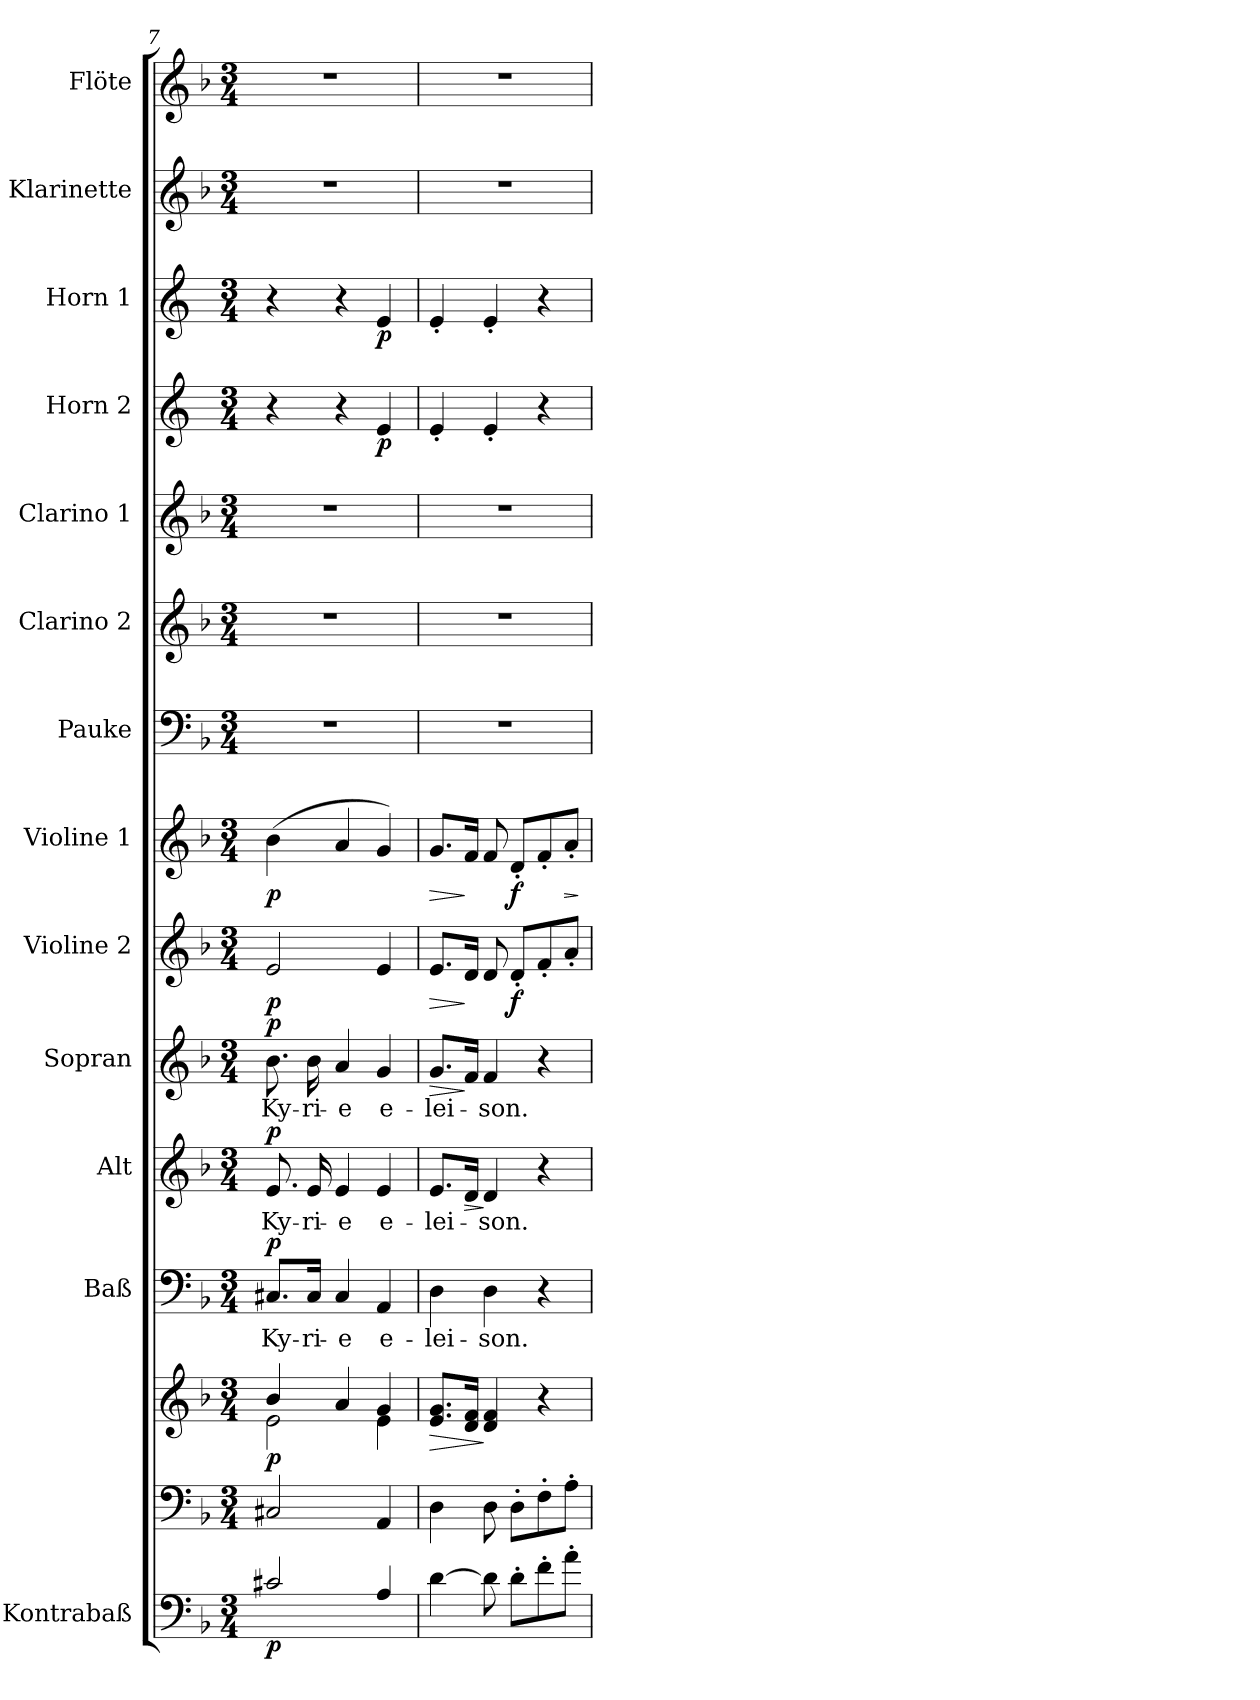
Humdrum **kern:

**kern	**dynam	**kern	**kern	**dynam	**kern	**text	**dynam	**kern	**text	**dynam	**kern	**text	**dynam	**kern	**dynam	**kern	**dynam	**kern	**kern	**kern	**kern	**dynam	**kern	**dynam	**kern	**kern
*part14	*part14	*part13	*part13	*part13	*part12	*part12	*part12	*part11	*part11	*part11	*part10	*part10	*part10	*part9	*part9	*part8	*part8	*part7	*part6	*part5	*part4	*part4	*part3	*part3	*part2	*part1
*staff15	*staff15	*staff14	*staff13	*staff13/14	*staff12	*staff12	*staff12	*staff11	*staff11	*staff11	*staff10	*staff10	*staff10	*staff9	*staff9	*staff8	*staff8	*staff7	*staff6	*staff5	*staff4	*staff4	*staff3	*staff3	*staff2	*staff1
*I"Kontrabaß	*	*	*	*	*I"Baß	*	*	*I"Alt	*	*	*I"Sopran	*	*	*I"Violine 2	*	*I"Violine 1	*	*I"Pauke	*I"Clarino 2	*I"Clarino 1	*I"Horn 2	*	*I"Horn 1	*	*I"Klarinette	*I"Flöte
*I'Kb	*	*	*	*	*I'Baß	*	*	*I'Alt	*	*	*I'Sop	*	*	*I'Vln. 2	*	*I'Vln. 1	*	*I'Pk.	*	*	*I'Hrn. 2	*	*I'Hrn. 1	*	*	*I'Fl.
!!LO:PB:g=z
*clefF4	*	*clefF4	*clefG2	*	*clefF4	*	*	*clefG2	*	*	*clefG2	*	*	*clefG2	*	*clefG2	*	*clefF4	*clefG2	*clefG2	*clefG2	*	*clefG2	*	*clefG2	*clefG2
*ITrd7c12	*	*	*	*	*	*	*	*	*	*	*	*	*	*	*	*	*	*	*ITrd7c12	*ITrd7c12	*ITrd4c7	*	*ITrd4c7	*	*	*
*k[b-]	*	*k[b-]	*k[b-]	*	*k[b-]	*	*	*k[b-]	*	*	*k[b-]	*	*	*k[b-]	*	*k[b-]	*	*k[b-]	*k[b-]	*k[b-]	*k[b-]	*	*k[b-]	*	*k[b-]	*k[b-]
*F:	*	*F:	*F:	*	*F:	*	*	*F:	*	*	*F:	*	*	*F:	*	*F:	*	*F:	*F:	*F:	*F:	*	*F:	*	*F:	*F:
*M3/4	*	*M3/4	*M3/4	*	*M3/4	*	*	*M3/4	*	*	*M3/4	*	*	*M3/4	*	*M3/4	*	*M3/4	*M3/4	*M3/4	*M3/4	*	*M3/4	*	*M3/4	*M3/4
=7	=7	=7	=7	=7	=7	=7	=7	=7	=7	=7	=7	=7	=7	=7	=7	=7	=7	=7	=7	=7	=7	=7	=7	=7	=7	=7
*	*	*	*^	*	*	*	*	*	*	*	*	*	*	*	*	*	*	*	*	*	*	*	*	*	*	*
!	!LO:DY:b	!	!	!	!LO:DY:b	!	!LO:LY:b	!LO:DY:a	!	!LO:LY:b	!LO:DY:a	!	!LO:LY:b	!LO:DY:a	!	!LO:DY:b	!	!LO:DY:b	!	!	!	!	!	!	!	!	!
2C#X/	p	2C#X/	4b-/	2e\	p	8.C#X/L	Ky-	p	8.e/	Ky-	p	8.b-\	Ky-	p	2e/	p	(<4b-\	p	2.r	2.r	2.r	4r	.	4r	.	2.r	2.r
!	!	!	!	!	!	!	!LO:LY:b	!	!	!LO:LY:b	!	!	!LO:LY:b	!	!	!	!	!	!	!	!	!	!	!	!	!	!
.	.	.	.	.	.	16C#/Jk	-ri-	.	16e/	-ri-	.	16b-\	-ri-	.	.	.	.	.	.	.	.	.	.	.	.	.	.
!	!	!	!	!	!	!	!LO:LY:b	!	!	!LO:LY:b	!	!	!LO:LY:b	!	!	!	!	!	!	!	!	!	!	!	!	!	!
.	.	.	4a/	.	.	4C#/	-e	.	4e/	-e	.	4a/	-e	.	.	.	4a/	.	.	.	.	4r	.	4r	.	.	.
!	!	!	!	!	!	!	!LO:LY:b	!	!	!LO:LY:b	!	!	!LO:LY:b	!	!	!	!	!	!	!	!	!	!LO:DY:b	!	!LO:DY:b	!	!
4AA/	.	4AA/	4g/	4e\	.	4AA/	e-	.	4e/	e-	.	4g/	e-	.	4e/	.	4g/)	.	.	.	.	4A/	p	4A/	p	.	.
=8	=8	=8	=8	=8	=8	=8	=8	=8	=8	=8	=8	=8	=8	=8	=8	=8	=8	=8	=8	=8	=8	=8	=8	=8	=8	=8	=8
!	!	!	!	!	!LO:HP:b	!	!LO:LY:b	!	!	!LO:LY:b	!	!	!LO:LY:b	!LO:HP:b	!	!LO:HP:b	!	!LO:HP:b	!	!	!	!	!	!	!	!	!
*	*	*	*v	*v	*	*	*	*	*	*	*	*	*	*	*	*	*	*	*	*	*	*	*	*	*	*	*
[4D\	.	4D\	8.e/ 8.g/L	>	4D\	-lei-	.	8.e/L	-lei-	.	8.g/L	-lei-	>	8.e/L	>	8.g/L	>	2.r	2.r	2.r	4A'</	.	4A'</	.	2.r	2.r
!	!	!	!	!	!	!	!	!	!	!LO:HP:b	!	!	!	!	!	!	!	!	!	!	!	!	!	!	!	!
.	.	.	16d/ 16f/Jk	.	.	.	.	16d/Jk	.	>	16f/Jk	.	]	16d/Jk	]	16f/Jk	]	.	.	.	.	.	.	.	.	.
!	!	!	!	!	!	!LO:LY:b	!	!	!LO:LY:b	!	!	!LO:LY:b	!	!	!	!	!	!	!	!	!	!	!	!	!	!
8D\]	.	8D\	4d/ 4f/	]	4D\	-son.	.	4d/	-son.	]	4f/	-son.	.	8d/	.	8f/	.	.	.	.	4A'</	.	4A'</	.	.	.
!	!	!	!	!	!	!	!	!	!	!	!	!	!	!	!LO:DY:b	!	!LO:DY:b	!	!	!	!	!	!	!	!	!
8D'>\L	.	8D'>\L	.	.	.	.	.	.	.	.	.	.	.	8d'</L	f	8d'</L	f	.	.	.	.	.	.	.	.	.
8F'>\	.	8F'>\	4r	.	4r	.	.	4r	.	.	4r	.	.	8f'</	.	8f'</	.	.	.	.	4r	.	4r	.	.	.
!	!	!	!	!	!	!	!	!	!	!	!	!	!	!	!	!	!LO:HP:b	!	!	!	!	!	!	!	!	!
8A'>\J	.	8A'>\J	.	.	.	.	.	.	.	.	.	.	.	8a'</J	.	8a'</J	>	.	.	.	.	.	.	.	.	.
.	.	.	.	.	.	.	.	.	.	.	.	.	.	.	.	.	]	.	.	.	.	.	.	.	.	.
=	=	=	=	=	=	=	=	=	=	=	=	=	=	=	=	=	=	=	=	=	=	=	=	=	=	=
*-	*-	*-	*-	*-	*-	*-	*-	*-	*-	*-	*-	*-	*-	*-	*-	*-	*-	*-	*-	*-	*-	*-	*-	*-	*-	*-
